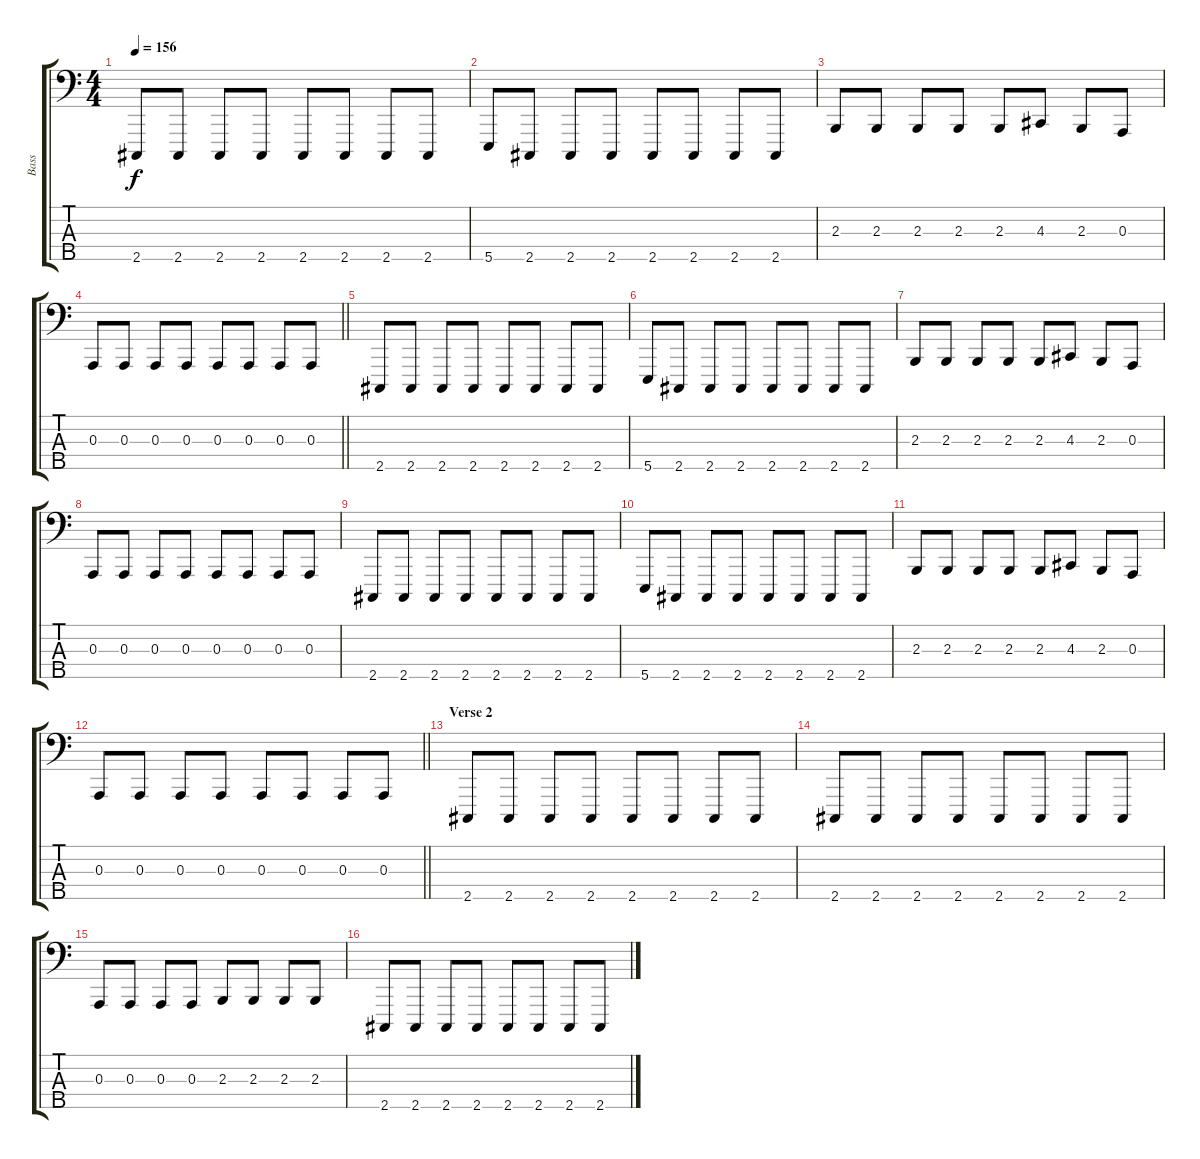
\track ("Bass" "Bass") {instrument lead8bassandlead}
\staff {score tabs}
\tuning (G2 D2 A1 E1 B0) {hide}
\ts (4 4)
\tempo 156
\clef f4
\ks c
2.5.8{dy f} 2.5.8 2.5.8 2.5.8 2.5.8 2.5.8 2.5.8 2.5.8 |
5.5.8 2.5.8 2.5.8 2.5.8 2.5.8 2.5.8 2.5.8 2.5.8 |
2.3.8 2.3.8 2.3.8 2.3.8 2.3.8 4.3.8 2.3.8 0.3.8 |
\barLineRight lightlight
0.3.8 0.3.8 0.3.8 0.3.8 0.3.8 0.3.8 0.3.8 0.3.8 |
2.5.8 2.5.8 2.5.8 2.5.8 2.5.8 2.5.8 2.5.8 2.5.8 |
5.5.8 2.5.8 2.5.8 2.5.8 2.5.8 2.5.8 2.5.8 2.5.8 |
2.3.8 2.3.8 2.3.8 2.3.8 2.3.8 4.3.8 2.3.8 0.3.8 |
0.3.8 0.3.8 0.3.8 0.3.8 0.3.8 0.3.8 0.3.8 0.3.8 |
2.5.8 2.5.8 2.5.8 2.5.8 2.5.8 2.5.8 2.5.8 2.5.8 |
5.5.8 2.5.8 2.5.8 2.5.8 2.5.8 2.5.8 2.5.8 2.5.8 |
2.3.8 2.3.8 2.3.8 2.3.8 2.3.8 4.3.8 2.3.8 0.3.8 |
\barLineRight lightlight
0.3.8 0.3.8 0.3.8 0.3.8 0.3.8 0.3.8 0.3.8 0.3.8 |
\section ("" "Verse 2")
2.5.8 2.5.8 2.5.8 2.5.8 2.5.8 2.5.8 2.5.8 2.5.8 |
2.5.8 2.5.8 2.5.8 2.5.8 2.5.8 2.5.8 2.5.8 2.5.8 |
0.3.8 0.3.8 0.3.8 0.3.8 2.3.8 2.3.8 2.3.8 2.3.8 |
2.5.8 2.5.8 2.5.8 2.5.8 2.5.8 2.5.8 2.5.8 2.5.8
